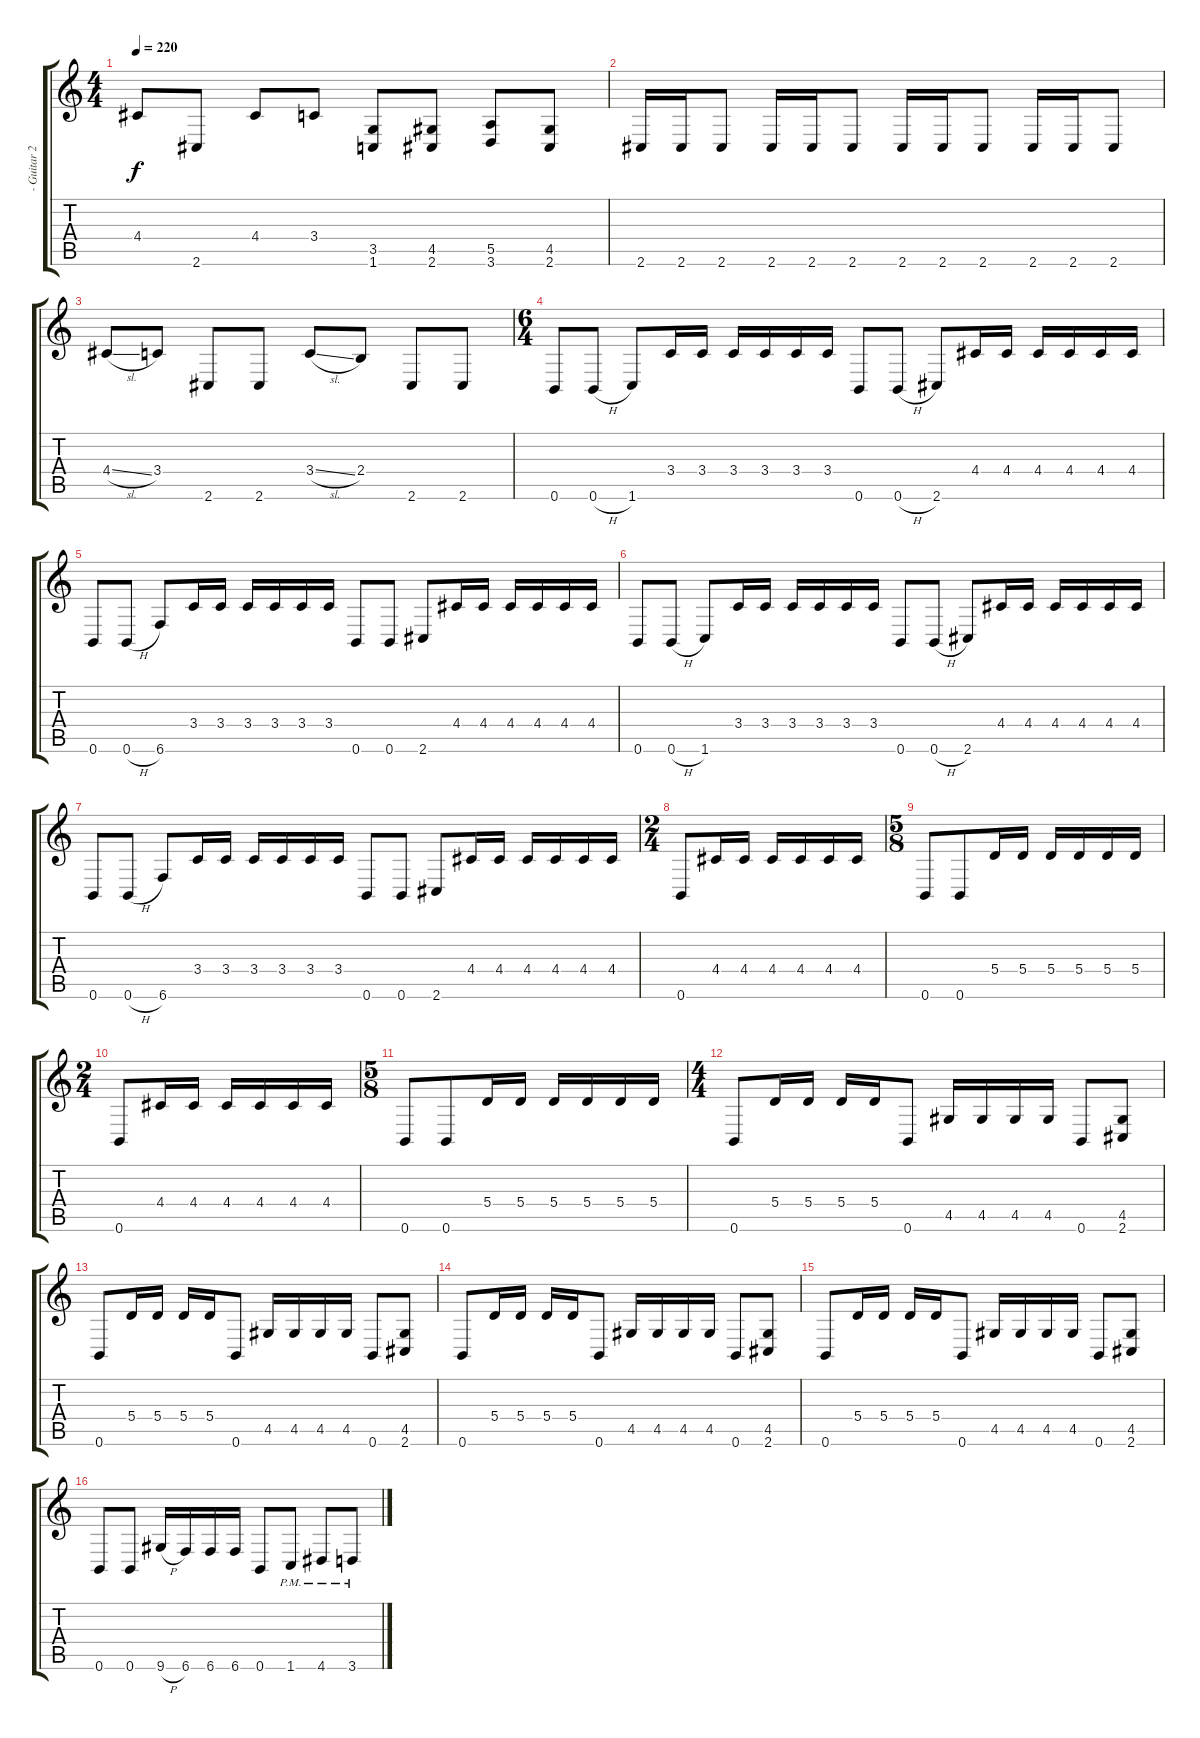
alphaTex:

\track ("- Guitar 2 -" "- Guitar 2") {instrument distortionguitar}
\staff {score tabs}
\tuning (B3 Gb3 D3 A2 E2 B1) {hide}
\ts (4 4)
\tempo 220
\clef g2
\ks c
4.4.8{dy f} 2.6.8 4.4.8 3.4.8 (3.5 1.6).8 (4.5 2.6).8 (5.5 3.6).8 (4.5 2.6).8 |
2.6.16 2.6.16 2.6.8 2.6.16 2.6.16 2.6.8 2.6.16 2.6.16 2.6.8 2.6.16 2.6.16 2.6.8 |
4.4{sl}.8 3.4.8 2.6.8 2.6.8 3.4{sl}.8 2.4.8 2.6.8 2.6.8 |
\ts (6 4)
0.6.8 0.6{h}.8 1.6.8 3.4.16 3.4.16 3.4.16 3.4.16 3.4.16 3.4.16 0.6.8 0.6{h}.8 2.6.8 4.4.16 4.4.16 4.4.16 4.4.16 4.4.16 4.4.16 |
0.6.8 0.6{h}.8 6.6.8 3.4.16 3.4.16 3.4.16 3.4.16 3.4.16 3.4.16 0.6.8 0.6.8 2.6.8 4.4.16 4.4.16 4.4.16 4.4.16 4.4.16 4.4.16 |
0.6.8 0.6{h}.8 1.6.8 3.4.16 3.4.16 3.4.16 3.4.16 3.4.16 3.4.16 0.6.8 0.6{h}.8 2.6.8 4.4.16 4.4.16 4.4.16 4.4.16 4.4.16 4.4.16 |
0.6.8 0.6{h}.8 6.6.8 3.4.16 3.4.16 3.4.16 3.4.16 3.4.16 3.4.16 0.6.8 0.6.8 2.6.8 4.4.16 4.4.16 4.4.16 4.4.16 4.4.16 4.4.16 |
\ts (2 4)
0.6.8 4.4.16 4.4.16 4.4.16 4.4.16 4.4.16 4.4.16 |
\ts (5 8)
0.6.8 0.6.8 5.4.16 5.4.16 5.4.16 5.4.16 5.4.16 5.4.16 |
\ts (2 4)
0.6.8 4.4.16 4.4.16 4.4.16 4.4.16 4.4.16 4.4.16 |
\ts (5 8)
0.6.8 0.6.8 5.4.16 5.4.16 5.4.16 5.4.16 5.4.16 5.4.16 |
\ts (4 4)
0.6.8 5.4.16 5.4.16 5.4.16 5.4.16 0.6.8 4.5.16 4.5.16 4.5.16 4.5.16 0.6.8 (4.5 2.6).8 |
0.6.8 5.4.16 5.4.16 5.4.16 5.4.16 0.6.8 4.5.16 4.5.16 4.5.16 4.5.16 0.6.8 (4.5 2.6).8 |
0.6.8 5.4.16 5.4.16 5.4.16 5.4.16 0.6.8 4.5.16 4.5.16 4.5.16 4.5.16 0.6.8 (4.5 2.6).8 |
0.6.8 5.4.16 5.4.16 5.4.16 5.4.16 0.6.8 4.5.16 4.5.16 4.5.16 4.5.16 0.6.8 (4.5 2.6).8 |
0.6.8 0.6.8 9.6{h}.16 6.6.16 6.6.16 6.6.16 0.6.8 1.6{pm}.8 4.6{pm}.8 3.6{pm}.8
